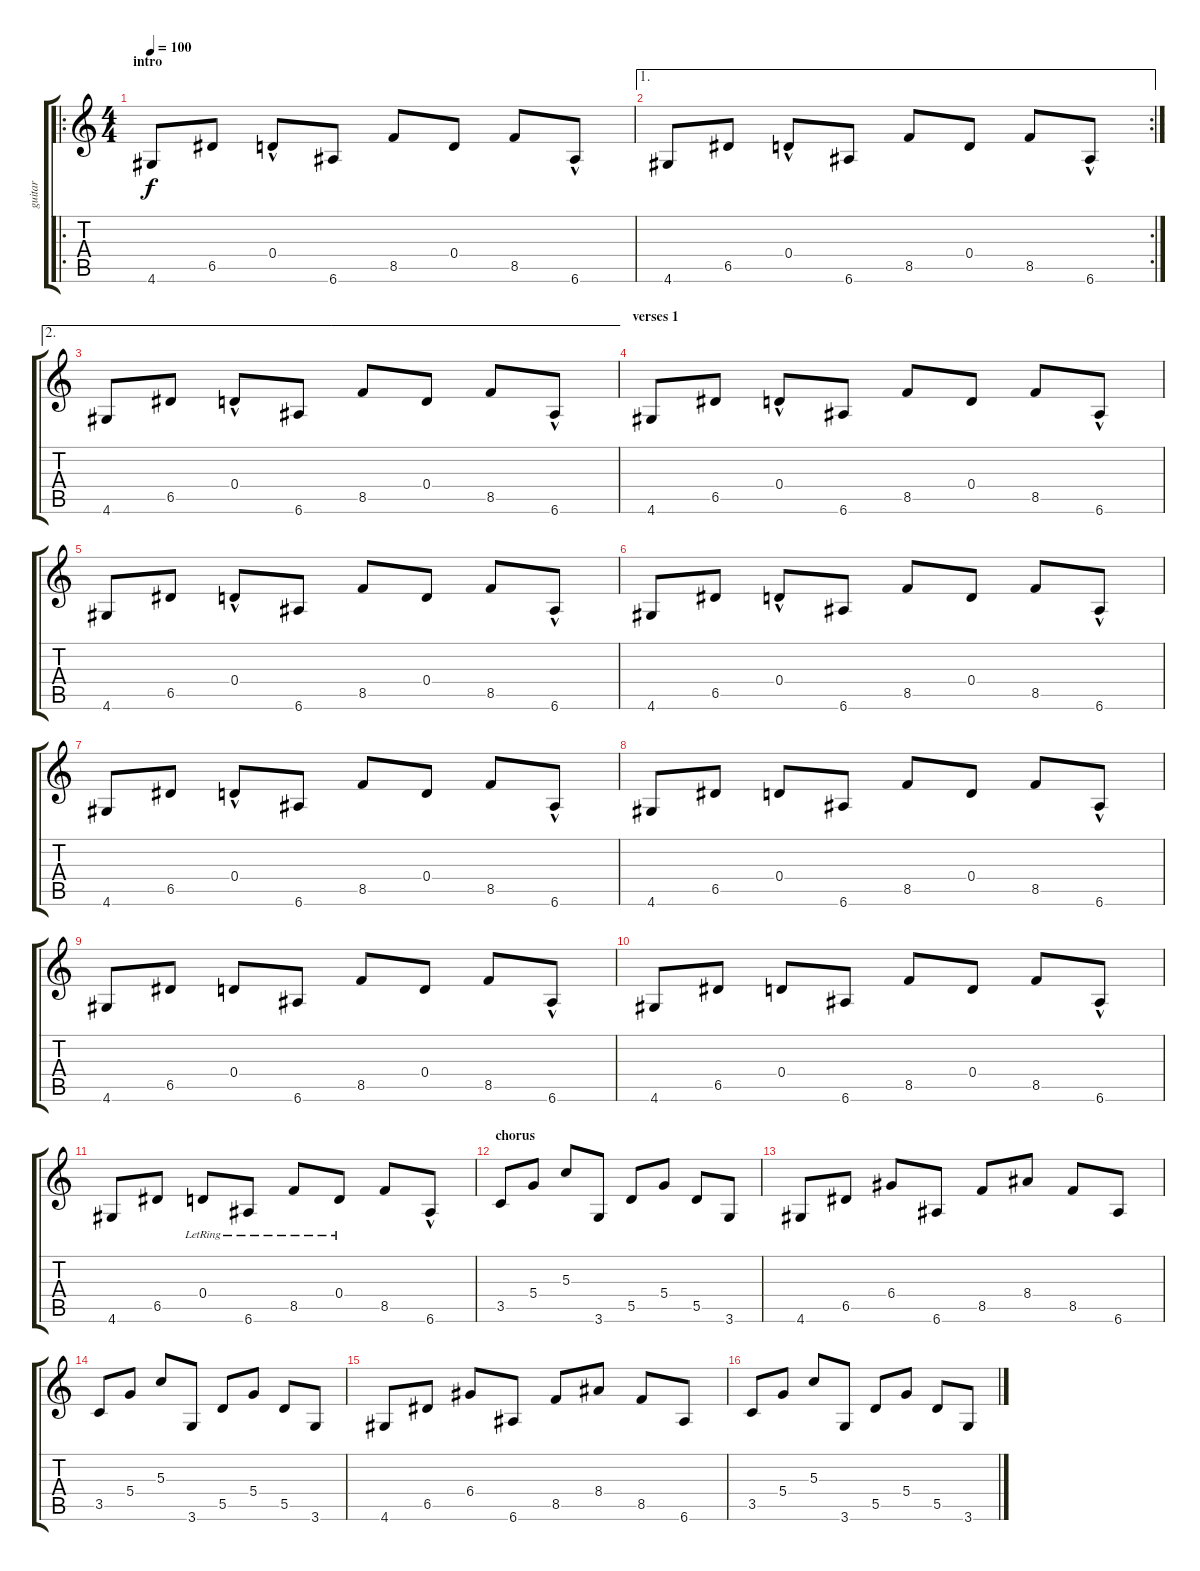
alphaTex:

\track ("guitar" "guitar") {instrument electricguitarmuted}
\staff {score tabs}
\tuning (E4 B3 G3 D3 A2 E2) {hide}
\ro
\ts (4 4)
\section ("" "intro")
\tempo 100
\clef g2
\ks c
4.6.8{dy f volume 11 instrument electricguitarmuted} 6.5.8 0.4{hac}.8 6.6.8 8.5.8 0.4.8 8.5.8 6.6{hac}.8 |
\ae 1
\rc 2
4.6.8 6.5.8 0.4{hac}.8 6.6.8 8.5.8 0.4.8 8.5.8 6.6{hac}.8 |
\ae 2
4.6.8 6.5.8 0.4{hac}.8 6.6.8 8.5.8 0.4.8 8.5.8 6.6{hac}.8 |
\section ("" "verses 1")
4.6.8 6.5.8 0.4{hac}.8 6.6.8 8.5.8 0.4.8 8.5.8 6.6{hac}.8 |
4.6.8 6.5.8 0.4{hac}.8 6.6.8 8.5.8 0.4.8 8.5.8 6.6{hac}.8 |
4.6.8 6.5.8 0.4{hac}.8 6.6.8 8.5.8 0.4.8 8.5.8 6.6{hac}.8 |
4.6.8 6.5.8 0.4{hac}.8 6.6.8 8.5.8 0.4.8 8.5.8 6.6{hac}.8 |
4.6.8 6.5.8 0.4.8 6.6.8 8.5.8 0.4.8 8.5.8 6.6{hac}.8 |
4.6.8 6.5.8 0.4.8 6.6.8 8.5.8 0.4.8 8.5.8 6.6{hac}.8 |
4.6.8 6.5.8 0.4.8 6.6.8 8.5.8 0.4.8 8.5.8 6.6{hac}.8 |
4.6.8 6.5.8 0.4{lr}.8 6.6{lr}.8 8.5{lr}.8 0.4{lr}.8 8.5.8 6.6{hac}.8 |
\section ("" "chorus")
3.5.8 5.4.8 5.3.8 3.6.8 5.5.8 5.4.8 5.5.8 3.6.8 |
4.6.8 6.5.8 6.4.8 6.6.8 8.5.8 8.4.8 8.5.8 6.6.8 |
3.5.8 5.4.8 5.3.8 3.6.8 5.5.8 5.4.8 5.5.8 3.6.8 |
4.6.8 6.5.8 6.4.8 6.6.8 8.5.8 8.4.8 8.5.8 6.6.8 |
3.5.8 5.4.8 5.3.8 3.6.8 5.5.8 5.4.8 5.5.8 3.6.8
